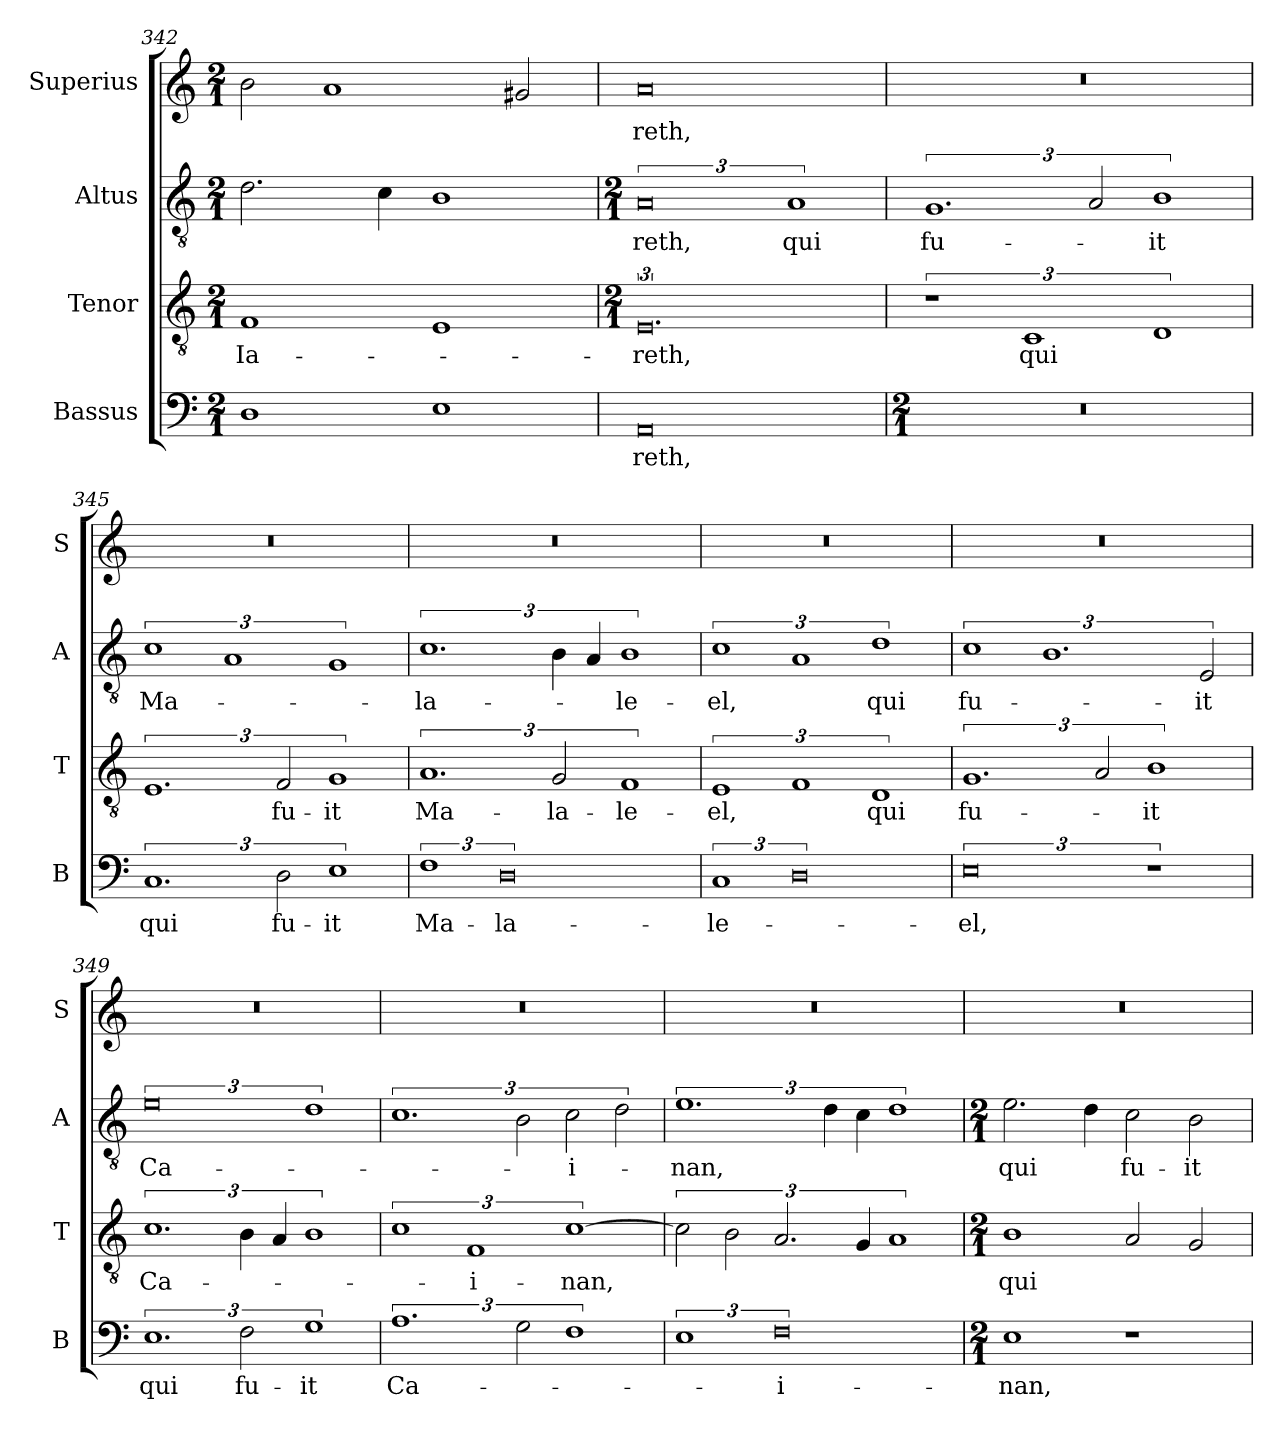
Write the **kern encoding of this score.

**kern	**text	**kern	**text	**kern	**text	**kern	**text
*part4	*part4	*part3	*part3	*part2	*part2	*part1	*part1
*staff4	*staff4	*staff3	*staff3	*staff2	*staff2	*staff1	*staff1
*I"Bassus	*	*I"Tenor	*	*I"Altus	*	*I"Superius	*
*I'B	*	*I'T	*	*I'A	*	*I'S	*
*clefF4	*	*clefGv2	*	*clefGv2	*	*clefG2	*
*k[]	*	*k[]	*	*k[]	*	*k[]	*
*M2/1	*	*M2/1	*	*M2/1	*	*M2/1	*
=342	=342	=342	=342	=342	=342	=342	=342
1D	.	1F	Ia-	2.d\	.	2b\	.
.	.	.	.	.	.	1a	.
.	.	.	.	4c\	.	.	.
1E	.	1E	.	1B	.	.	.
.	.	.	.	.	.	2g#X/	.
=343	=343	=343	=343	=343	=343	=343	=343
*	*	*M2/1	*	*M2/1	*	*	*
0AA	-reth,	3%4.E	-reth,	3%4A	-reth,	0a	-reth,
.	.	.	.	3%2A	qui	.	.
=344	=344	=344	=344	=344	=344	=344	=344
*M2/1	*	*	*	*	*	*	*
3%4.r	.	3%2r	.	3%2.G	fu-	0r	.
.	.	3%2C	qui	.	.	.	.
.	.	.	.	3A/	.	.	.
.	.	3%2D	.	3%2B	-it	.	.
=345	=345	=345	=345	=345	=345	=345	=345
3%2.C	qui	3%2.E	.	3%2c	Ma-	0r	.
.	.	.	.	3%2A	.	.	.
3D\	fu-	3F/	fu-	.	.	.	.
3%2E	-it	3%2G	-it	3%2G	.	.	.
=346	=346	=346	=346	=346	=346	=346	=346
3%2F	Ma-	3%2.A	Ma-	3%2.c	-la-	0r	.
3%4D	-la-	.	.	.	.	.	.
.	.	3G/	-la-	6B\	.	.	.
.	.	.	.	6A/	.	.	.
.	.	3%2F	-le-	3%2B	-le-	.	.
=347	=347	=347	=347	=347	=347	=347	=347
3%2C	-le-	3%2E	-el,	3%2c	-el,	0r	.
3%4D	.	3%2F	.	3%2A	.	.	.
.	.	3%2D	qui	3%2d	qui	.	.
=348	=348	=348	=348	=348	=348	=348	=348
3%4E	-el,	3%2.G	fu-	3%2c	fu-	0r	.
.	.	.	.	3%2.B	.	.	.
.	.	3A/	.	.	.	.	.
3%2r	.	3%2B	-it	.	.	.	.
.	.	.	.	3E/	-it	.	.
=349	=349	=349	=349	=349	=349	=349	=349
3%2.E	qui	3%2.c	Ca-	3%4e	Ca-	0r	.
3F\	fu-	6B\	.	.	.	.	.
.	.	6A/	.	.	.	.	.
3%2G	-it	3%2B	.	3%2d	.	.	.
=350	=350	=350	=350	=350	=350	=350	=350
3%2.A	Ca-	3%2c	.	3%2.c	.	0r	.
.	.	3%2F	-i-	.	.	.	.
3G\	.	.	.	3B\	.	.	.
3%2F	.	[3%2c	-nan,	3c\	-i-	.	.
.	.	.	.	3d\	.	.	.
=351	=351	=351	=351	=351	=351	=351	=351
3%2E	.	3c\]	.	3%2.e	-nan,	0r	.
.	.	3B\	.	.	.	.	.
3%4F	-i-	3.A/	.	.	.	.	.
.	.	.	.	6d\	.	.	.
.	.	6G/	.	6c\	.	.	.
.	.	3%2A	.	3%2d	.	.	.
=352	=352	=352	=352	=352	=352	=352	=352
*M2/1	*	*M2/1	*	*M2/1	*	*	*
1E	-nan,	1B	qui	2.e\	qui	0r	.
.	.	.	.	4d\	.	.	.
1r	.	2A/	.	2c\	fu-	.	.
.	.	2G/	.	2B\	-it	.	.
=	=	=	=	=	=	=	=
*-	*-	*-	*-	*-	*-	*-	*-
